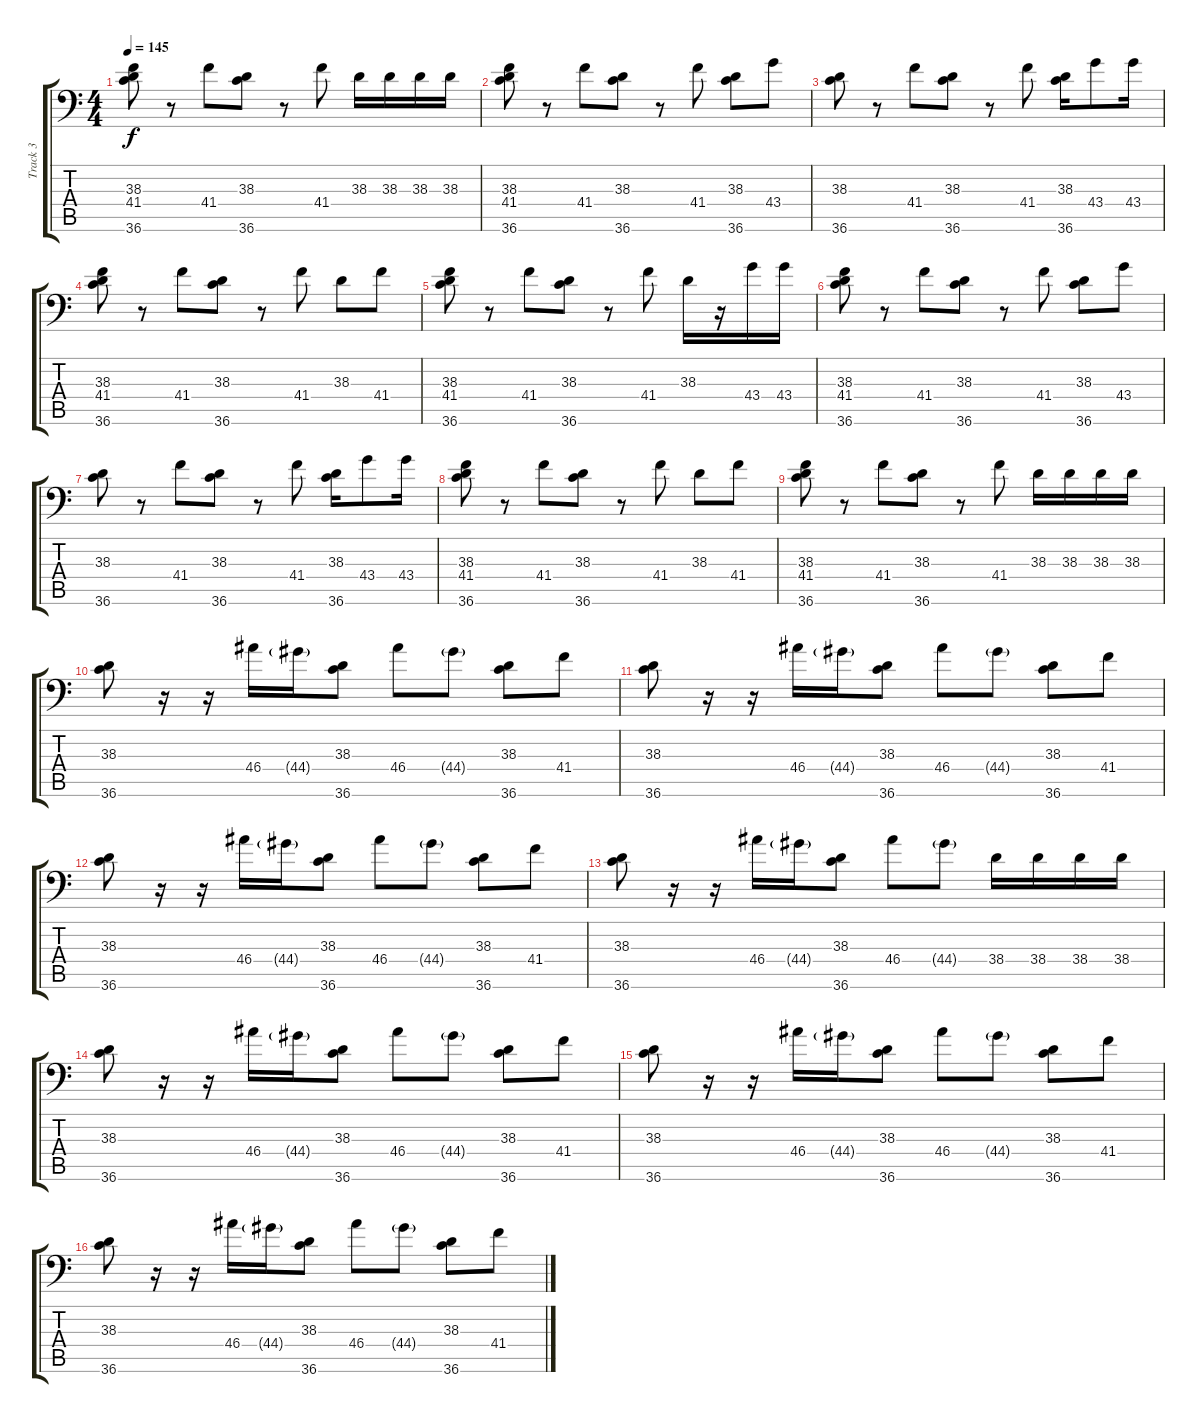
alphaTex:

\track ("Track 3" "Track 3") {instrument acousticgrandpiano}
\staff {score tabs}
\tuning (C-1 C-1 C-1 C-1 C-1 C-1) {hide}
\ts (4 4)
\tempo 145
\clef f4
\ks c
(38.3 41.4 36.6).8{dy f} r.8 41.4.8 (38.3 36.6).8 r.8 41.4.8 38.3.16 38.3.16 38.3.16 38.3.16 |
(38.3 41.4 36.6).8 r.8 41.4.8 (38.3 36.6).8 r.8 41.4.8 (38.3 36.6).8 43.4.8 |
(38.3 36.6).8 r.8 41.4.8 (38.3 36.6).8 r.8 41.4.8 (38.3 36.6).16 43.4.8 43.4.16 |
(38.3 41.4 36.6).8 r.8 41.4.8 (38.3 36.6).8 r.8 41.4.8 38.3.8 41.4.8 |
(38.3 41.4 36.6).8 r.8 41.4.8 (38.3 36.6).8 r.8 41.4.8 38.3.16 r.16 43.4.16 43.4.16 |
(38.3 41.4 36.6).8 r.8 41.4.8 (38.3 36.6).8 r.8 41.4.8 (38.3 36.6).8 43.4.8 |
(38.3 36.6).8 r.8 41.4.8 (38.3 36.6).8 r.8 41.4.8 (38.3 36.6).16 43.4.8 43.4.16 |
(38.3 41.4 36.6).8 r.8 41.4.8 (38.3 36.6).8 r.8 41.4.8 38.3.8 41.4.8 |
(38.3 41.4 36.6).8 r.8 41.4.8 (38.3 36.6).8 r.8 41.4.8 38.3.16 38.3.16 38.3.16 38.3.16 |
(38.3 36.6).8 r.16 r.16 46.4.16 44.4{g}.16 (38.3 36.6).8 46.4.8 44.4{g}.8 (38.3 36.6).8 41.4.8 |
(38.3 36.6).8 r.16 r.16 46.4.16 44.4{g}.16 (38.3 36.6).8 46.4.8 44.4{g}.8 (38.3 36.6).8 41.4.8 |
(38.3 36.6).8 r.16 r.16 46.4.16 44.4{g}.16 (38.3 36.6).8 46.4.8 44.4{g}.8 (38.3 36.6).8 41.4.8 |
(38.3 36.6).8 r.16 r.16 46.4.16 44.4{g}.16 (38.3 36.6).8 46.4.8 44.4{g}.8 38.4.16 38.4.16 38.4.16 38.4.16 |
(38.3 36.6).8 r.16 r.16 46.4.16 44.4{g}.16 (38.3 36.6).8 46.4.8 44.4{g}.8 (38.3 36.6).8 41.4.8 |
(38.3 36.6).8 r.16 r.16 46.4.16 44.4{g}.16 (38.3 36.6).8 46.4.8 44.4{g}.8 (38.3 36.6).8 41.4.8 |
(38.3 36.6).8 r.16 r.16 46.4.16 44.4{g}.16 (38.3 36.6).8 46.4.8 44.4{g}.8 (38.3 36.6).8 41.4.8
